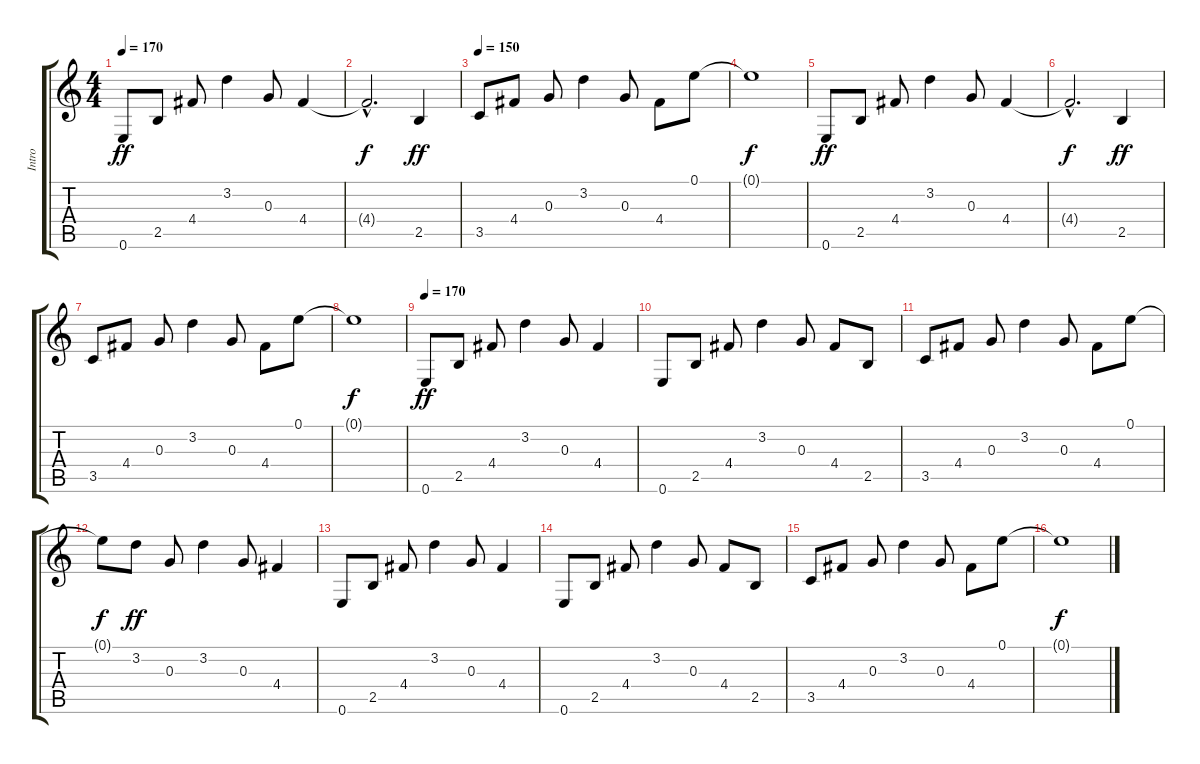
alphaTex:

\track ("Intro" "Intro") {instrument electricguitarclean}
\staff {score tabs}
\tuning (E4 B3 G3 D3 A2 E2) {hide}
\ts (4 4)
\tempo 170
\tempo 150
\tempo 170
\clef g2
\ks c
0.6.8{dy ff instrument electricguitarclean} 2.5.8 4.4.8 3.2.4 0.3.8 4.4.4 |
4.4{hac t}.2{d dy f} 2.5.4{dy ff} |
\tempo 150
3.5.8 4.4.8 0.3.8 3.2.4 0.3.8 4.4.8 0.1.8 |
0.1{t}.1{dy f} |
0.6.8{dy ff} 2.5.8 4.4.8 3.2.4 0.3.8 4.4.4 |
4.4{hac t}.2{d dy f} 2.5.4{dy ff} |
3.5.8 4.4.8 0.3.8 3.2.4 0.3.8 4.4.8 0.1.8 |
0.1{t}.1{dy f} |
\tempo 170
0.6.8{dy ff} 2.5.8 4.4.8 3.2.4 0.3.8 4.4.4 |
0.6.8 2.5.8 4.4.8 3.2.4 0.3.8 4.4.8 2.5.8 |
3.5.8 4.4.8 0.3.8 3.2.4 0.3.8 4.4.8 0.1.8 |
0.1{t}.8{dy f} 3.2.8{dy ff} 0.3.8 3.2.4 0.3.8 4.4.4 |
0.6.8 2.5.8 4.4.8 3.2.4 0.3.8 4.4.4 |
0.6.8 2.5.8 4.4.8 3.2.4 0.3.8 4.4.8 2.5.8 |
3.5.8 4.4.8 0.3.8 3.2.4 0.3.8 4.4.8 0.1.8 |
0.1{t}.1{dy f}
